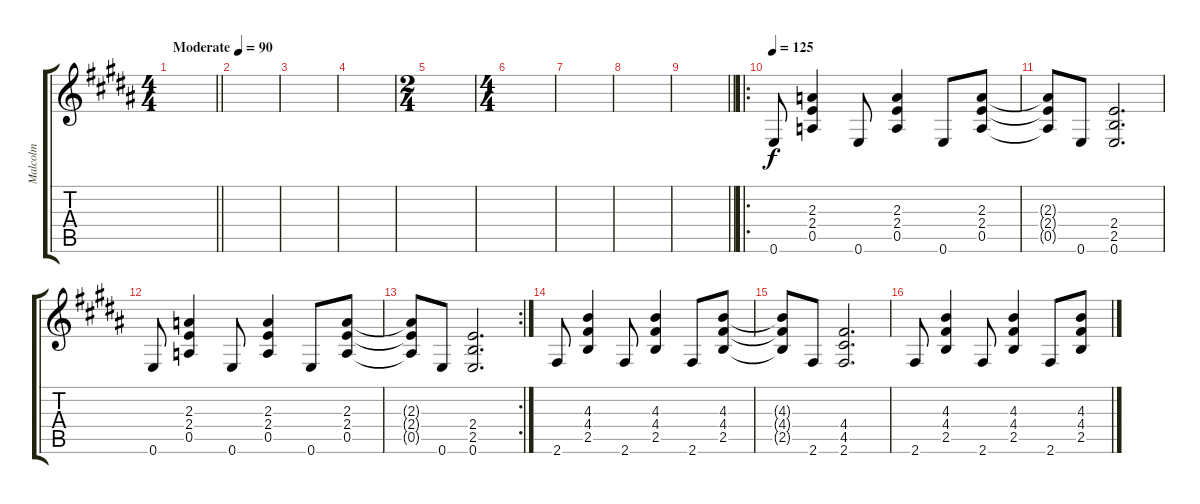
\track ("Malcolm" "Malcolm") {instrument overdrivenguitar}
\staff {score tabs}
\tuning (E4 B3 G3 D3 A2 E2) {hide}
\ts (4 4)
\tempo (90 "Moderate")
\clef g2
\barLineRight lightlight
\ks b
|
|
|
|
\ts (2 4)
|
\ts (4 4)
|
|
|
\barLineRight lightlight
|
\ro
\tempo 125
0.6.8 (2.3 2.4 0.5).4 0.6.8 (2.3 2.4 0.5).4 0.6.8 (2.3 2.4 0.5).8 |
(2.3{t} 2.4{t} 0.5{t}).8 0.6.8 (2.4 2.5 0.6).2{d} |
0.6.8 (2.3 2.4 0.5).4 0.6.8 (2.3 2.4 0.5).4 0.6.8 (2.3 2.4 0.5).8 |
\rc 2
(2.3{t} 2.4{t} 0.5{t}).8 0.6.8 (2.4 2.5 0.6).2{d} |
2.6.8 (4.3 4.4 2.5).4 2.6.8 (4.3 4.4 2.5).4 2.6.8 (4.3 4.4 2.5).8 |
(4.3{t} 4.4{t} 2.5{t}).8 2.6.8 (4.4 4.5 2.6).2{d} |
2.6.8 (4.3 4.4 2.5).4 2.6.8 (4.3 4.4 2.5).4 2.6.8 (4.3 4.4 2.5).8
